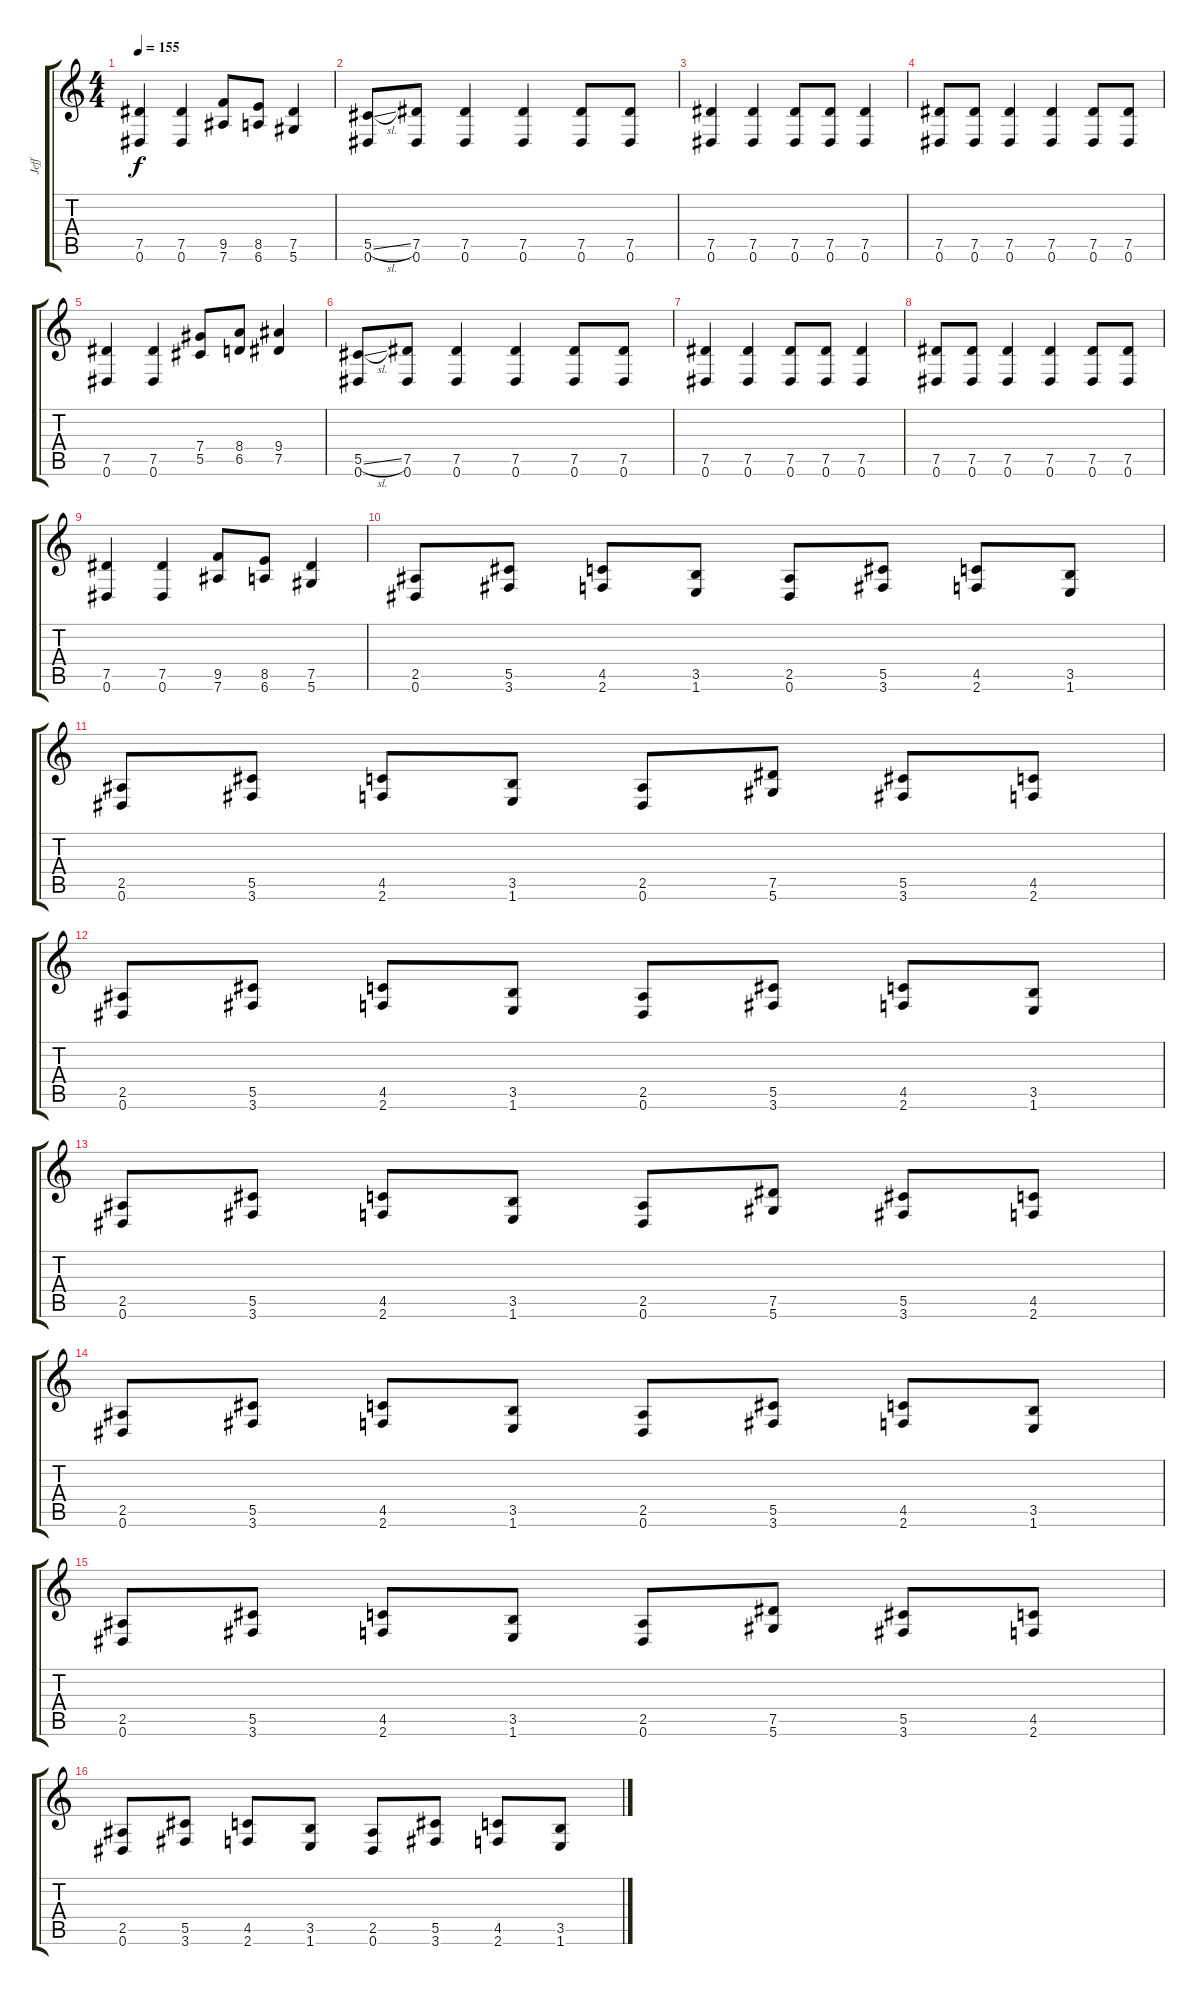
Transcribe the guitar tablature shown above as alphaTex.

\track ("Jeff" "Jeff") {instrument distortionguitar}
\staff {score tabs}
\tuning (Eb4 Bb3 Gb3 Db3 Ab2 Eb2) {hide}
\ts (4 4)
\tempo 155
\clef g2
\ks c
(7.5 0.6).4{dy f} (7.5 0.6).4 (9.5 7.6).8 (8.5 6.6).8 (7.5 5.6).4 |
(5.5{sl} 0.6).8 (7.5 0.6).8 (7.5 0.6).4 (7.5 0.6).4 (7.5 0.6).8 (7.5 0.6).8 |
(7.5 0.6).4 (7.5 0.6).4 (7.5 0.6).8 (7.5 0.6).8 (7.5 0.6).4 |
(7.5 0.6).8 (7.5 0.6).8 (7.5 0.6).4 (7.5 0.6).4 (7.5 0.6).8 (7.5 0.6).8 |
(7.5 0.6).4 (7.5 0.6).4 (7.4 5.5).8 (8.4 6.5).8 (9.4 7.5).4 |
(5.5{sl} 0.6).8 (7.5 0.6).8 (7.5 0.6).4 (7.5 0.6).4 (7.5 0.6).8 (7.5 0.6).8 |
(7.5 0.6).4 (7.5 0.6).4 (7.5 0.6).8 (7.5 0.6).8 (7.5 0.6).4 |
(7.5 0.6).8 (7.5 0.6).8 (7.5 0.6).4 (7.5 0.6).4 (7.5 0.6).8 (7.5 0.6).8 |
(7.5 0.6).4 (7.5 0.6).4 (9.5 7.6).8 (8.5 6.6).8 (7.5 5.6).4 |
(2.5 0.6).8 (5.5 3.6).8 (4.5 2.6).8 (3.5 1.6).8 (2.5 0.6).8 (5.5 3.6).8 (4.5 2.6).8 (3.5 1.6).8 |
(2.5 0.6).8 (5.5 3.6).8 (4.5 2.6).8 (3.5 1.6).8 (2.5 0.6).8 (7.5 5.6).8 (5.5 3.6).8 (4.5 2.6).8 |
(2.5 0.6).8 (5.5 3.6).8 (4.5 2.6).8 (3.5 1.6).8 (2.5 0.6).8 (5.5 3.6).8 (4.5 2.6).8 (3.5 1.6).8 |
(2.5 0.6).8 (5.5 3.6).8 (4.5 2.6).8 (3.5 1.6).8 (2.5 0.6).8 (7.5 5.6).8 (5.5 3.6).8 (4.5 2.6).8 |
(2.5 0.6).8 (5.5 3.6).8 (4.5 2.6).8 (3.5 1.6).8 (2.5 0.6).8 (5.5 3.6).8 (4.5 2.6).8 (3.5 1.6).8 |
(2.5 0.6).8 (5.5 3.6).8 (4.5 2.6).8 (3.5 1.6).8 (2.5 0.6).8 (7.5 5.6).8 (5.5 3.6).8 (4.5 2.6).8 |
(2.5 0.6).8 (5.5 3.6).8 (4.5 2.6).8 (3.5 1.6).8 (2.5 0.6).8 (5.5 3.6).8 (4.5 2.6).8 (3.5 1.6).8
